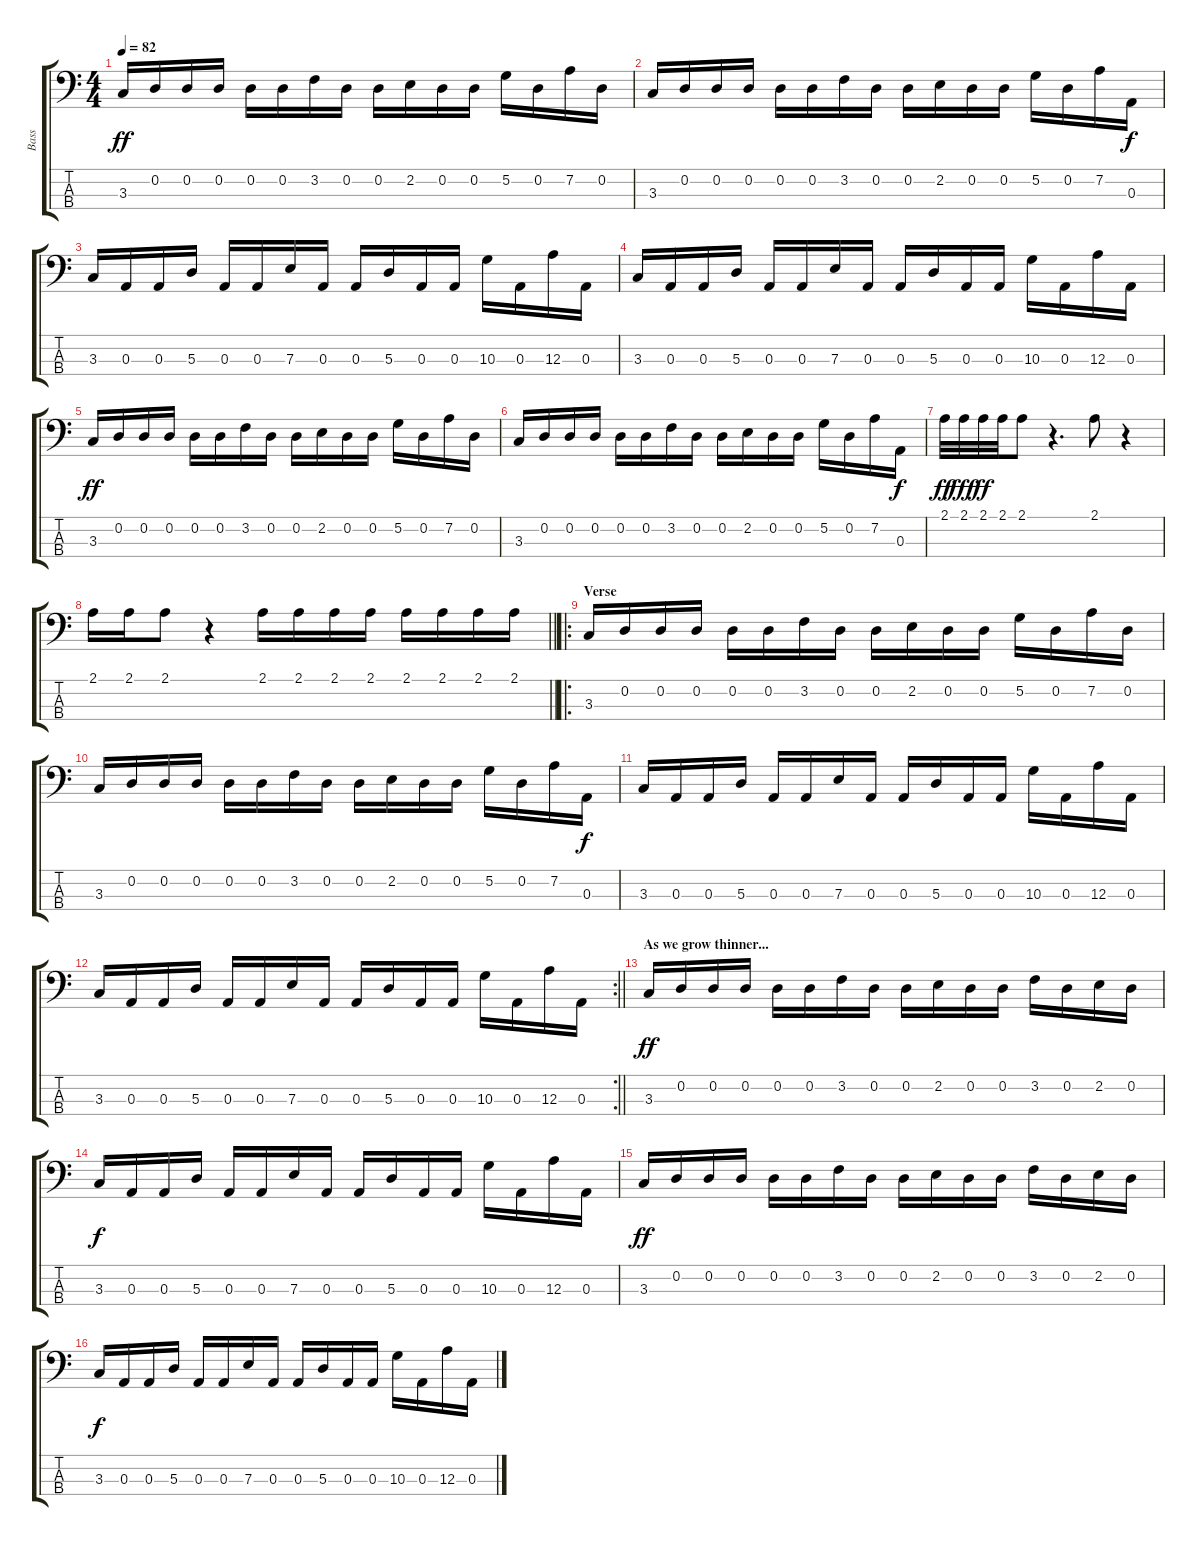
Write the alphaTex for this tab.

\track ("Bass" "Bass") {instrument electricbassfinger}
\staff {score tabs}
\tuning (G2 D2 A1 E1) {hide}
\ts (4 4)
\tempo 82
\clef f4
\ks c
3.3.16{dy ff} 0.2.16 0.2.16 0.2.16 0.2.16 0.2.16 3.2.16 0.2.16 0.2.16 2.2.16 0.2.16 0.2.16 5.2.16 0.2.16 7.2.16 0.2.16 |
3.3.16 0.2.16 0.2.16 0.2.16 0.2.16 0.2.16 3.2.16 0.2.16 0.2.16 2.2.16 0.2.16 0.2.16 5.2.16 0.2.16 7.2.16 0.3.16{dy f} |
3.3.16 0.3.16 0.3.16 5.3.16 0.3.16 0.3.16 7.3.16 0.3.16 0.3.16 5.3.16 0.3.16 0.3.16 10.3.16 0.3.16 12.3.16 0.3.16 |
3.3.16 0.3.16 0.3.16 5.3.16 0.3.16 0.3.16 7.3.16 0.3.16 0.3.16 5.3.16 0.3.16 0.3.16 10.3.16 0.3.16 12.3.16 0.3.16 |
3.3.16{dy ff} 0.2.16 0.2.16 0.2.16 0.2.16 0.2.16 3.2.16 0.2.16 0.2.16 2.2.16 0.2.16 0.2.16 5.2.16 0.2.16 7.2.16 0.2.16 |
3.3.16 0.2.16 0.2.16 0.2.16 0.2.16 0.2.16 3.2.16 0.2.16 0.2.16 2.2.16 0.2.16 0.2.16 5.2.16 0.2.16 7.2.16 0.3.16{dy f} |
2.1.32{dy ff} 2.1.32{dy fff} 2.1.32{dy ff} 2.1.32 2.1.8 r.4{d} 2.1.8 r.4 |
\barLineRight lightlight
2.1.16 2.1.16 2.1.8 r.4 2.1.16 2.1.16 2.1.16 2.1.16 2.1.16 2.1.16 2.1.16 2.1.16 |
\ro
\section ("" "Verse")
3.3.16 0.2.16 0.2.16 0.2.16 0.2.16 0.2.16 3.2.16 0.2.16 0.2.16 2.2.16 0.2.16 0.2.16 5.2.16 0.2.16 7.2.16 0.2.16 |
3.3.16 0.2.16 0.2.16 0.2.16 0.2.16 0.2.16 3.2.16 0.2.16 0.2.16 2.2.16 0.2.16 0.2.16 5.2.16 0.2.16 7.2.16 0.3.16{dy f} |
3.3.16 0.3.16 0.3.16 5.3.16 0.3.16 0.3.16 7.3.16 0.3.16 0.3.16 5.3.16 0.3.16 0.3.16 10.3.16 0.3.16 12.3.16 0.3.16 |
\rc 2
\barLineRight lightlight
3.3.16 0.3.16 0.3.16 5.3.16 0.3.16 0.3.16 7.3.16 0.3.16 0.3.16 5.3.16 0.3.16 0.3.16 10.3.16 0.3.16 12.3.16 0.3.16 |
\section ("" "As we grow thinner...")
3.3.16{dy ff} 0.2.16 0.2.16 0.2.16 0.2.16 0.2.16 3.2.16 0.2.16 0.2.16 2.2.16 0.2.16 0.2.16 3.2.16 0.2.16 2.2.16 0.2.16 |
3.3.16{dy f} 0.3.16 0.3.16 5.3.16 0.3.16 0.3.16 7.3.16 0.3.16 0.3.16 5.3.16 0.3.16 0.3.16 10.3.16 0.3.16 12.3.16 0.3.16 |
3.3.16{dy ff} 0.2.16 0.2.16 0.2.16 0.2.16 0.2.16 3.2.16 0.2.16 0.2.16 2.2.16 0.2.16 0.2.16 3.2.16 0.2.16 2.2.16 0.2.16 |
3.3.16{dy f} 0.3.16 0.3.16 5.3.16 0.3.16 0.3.16 7.3.16 0.3.16 0.3.16 5.3.16 0.3.16 0.3.16 10.3.16 0.3.16 12.3.16 0.3.16
